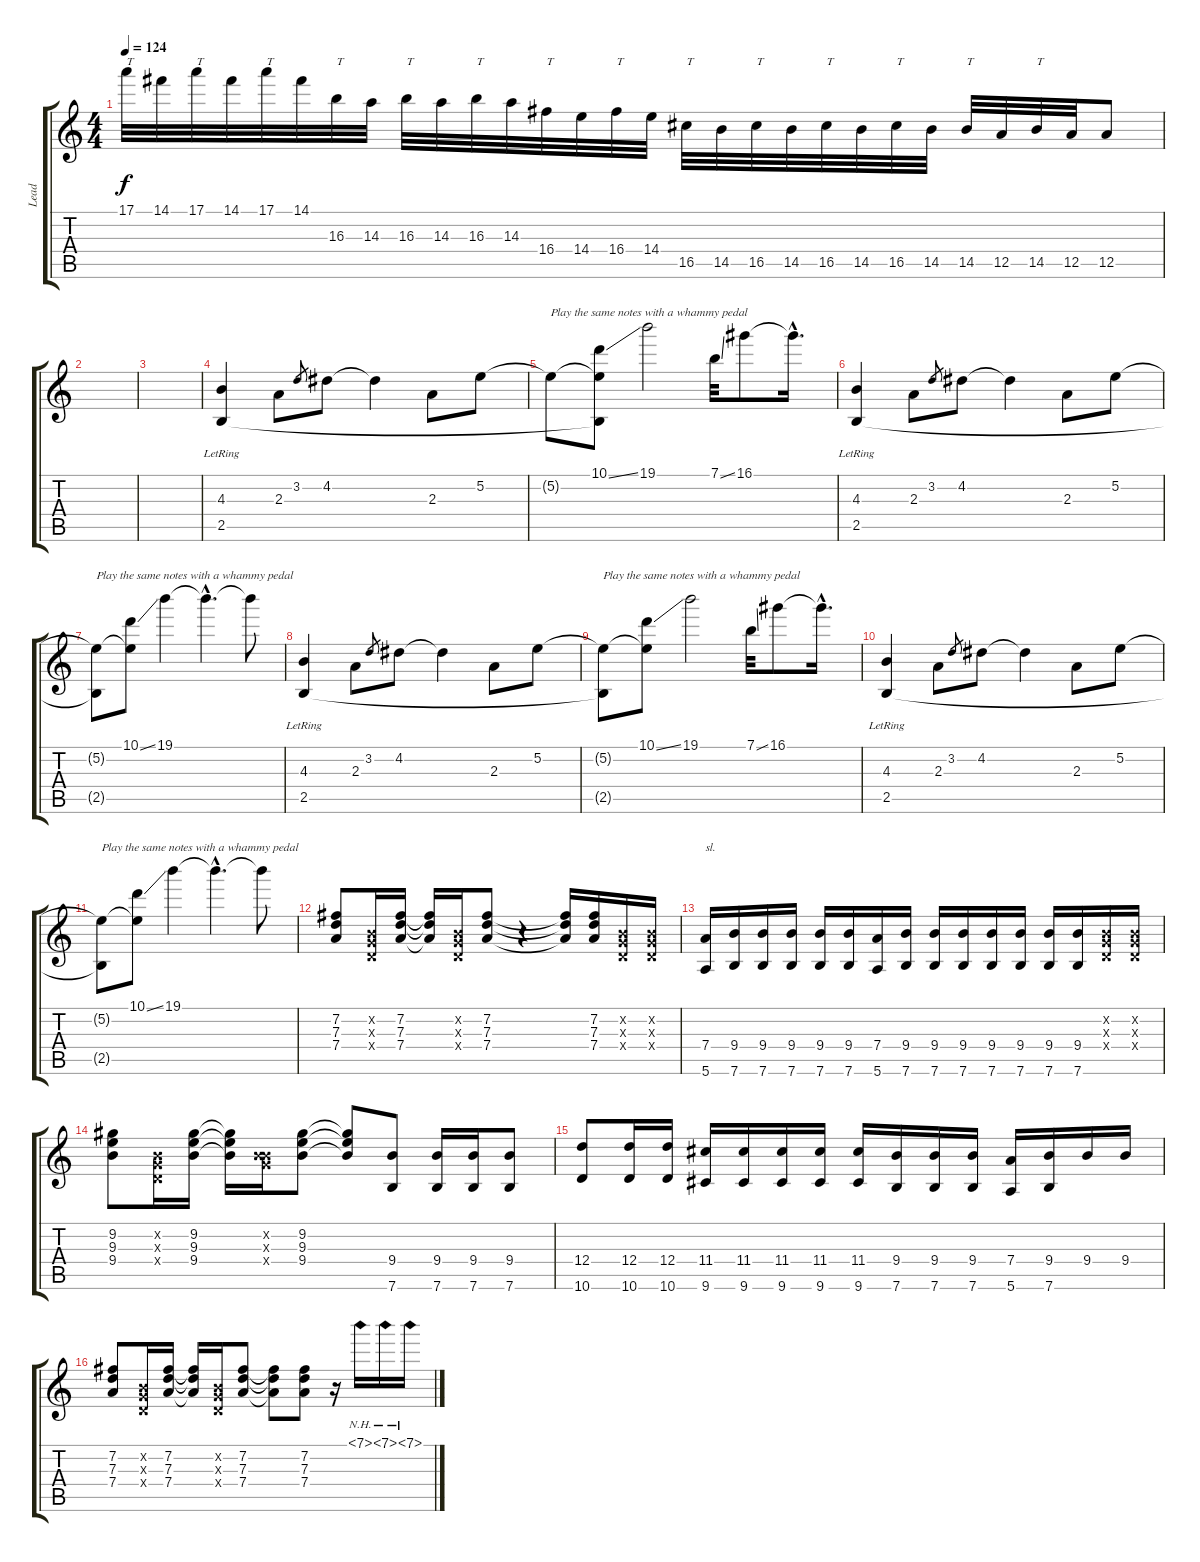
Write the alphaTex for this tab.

\track ("Lead" "Lead") {instrument distortionguitar}
\staff {score tabs}
\tuning (E4 B3 G3 D3 A2 E2) {hide}
\ts (4 4)
\tempo 124
\clef g2
\ks c
17.1.32{txt "T" dy f} 14.1.32 17.1.32{txt "T"} 14.1.32 17.1.32{txt "T"} 14.1.32 16.3.32{txt "T"} 14.3.32 16.3.32{txt "T"} 14.3.32 16.3.32{txt "T"} 14.3.32 16.4.32{txt "T"} 14.4.32 16.4.32{txt "T"} 14.4.32 16.5.32{txt "T"} 14.5.32 16.5.32{txt "T"} 14.5.32 16.5.32{txt "T"} 14.5.32 16.5.32{txt "T"} 14.5.32 14.5.32{txt "T"} 12.5.32 14.5.32{txt "T"} 12.5.32 12.5.8 |
|
|
(4.3{lr} 2.5{lr}).4 2.3.8 3.2.8{gr} 4.2.8 4.2{t}.4 2.3.8 5.2.8 |
5.2{t}.8{txt "Play the same notes with a whammy pedal"} (10.1{ss} 5.2{t} 2.5{t}).8 19.1.2 7.1{ss}.32 16.1.8 16.1{hac t}.16{d} |
(4.3{lr} 2.5{lr}).4 2.3.8 3.2.8{gr} 4.2.8 4.2{t}.4 2.3.8 5.2.8 |
(5.2{t} 2.5{t}).8{txt "Play the same notes with a whammy pedal"} (10.1{ss} 5.2{t}).8 19.1.4 19.1{hac t}.4{d} 19.1{t}.8 |
(4.3{lr} 2.5{lr}).4 2.3.8 3.2.8{gr} 4.2.8 4.2{t}.4 2.3.8 5.2.8 |
(5.2{t} 2.5{t}).8{txt "Play the same notes with a whammy pedal"} (10.1{ss} 5.2{t}).8 19.1.2 7.1{ss}.32 16.1.8 16.1{hac t}.16{d} |
(4.3{lr} 2.5{lr}).4 2.3.8 3.2.8{gr} 4.2.8 4.2{t}.4 2.3.8 5.2.8 |
(5.2{t} 2.5{t}).8{txt "Play the same notes with a whammy pedal"} (10.1{ss} 5.2{t}).8 19.1.4 19.1{hac t}.4{d} 19.1{t}.8 |
(7.2 7.3 7.4).8 (0.2{x} 0.3{x} 0.4{x}).16 (7.2 7.3 7.4).16 (7.2{t} 7.3{t} 7.4{t}).16 (0.2{x} 0.3{x} 0.4{x}).16 (7.2 7.3 7.4).8 r.4 (7.2{t} 7.3{t} 7.4{t}).16 (7.2 7.3 7.4).16 (0.2{x} 0.3{x} 0.4{x}).16 (0.2{x} 0.3{x} 0.4{x}).16 |
(7.4 5.6).16{txt "sl."} (9.4 7.6).16 (9.4 7.6).16 (9.4 7.6).16 (9.4 7.6).16 (9.4 7.6).16 (7.4 5.6).16 (9.4 7.6).16 (9.4 7.6).16 (9.4 7.6).16 (9.4 7.6).16 (9.4 7.6).16 (9.4 7.6).16 (9.4 7.6).16 (0.2{x} 0.3{x} 0.4{x}).16 (0.2{x} 0.3{x} 0.4{x}).16 |
(9.2 9.3 9.4).8 (0.2{x} 0.3{x} 0.4{x}).16 (9.2 9.3 9.4).16 (9.2{t} 9.3{t} 9.4{t}).16 (0.2{x} 0.3{x} 9.4{x}).16 (9.2 9.3 9.4).8 (9.2{t} 9.3{t} 9.4{t}).8 (9.4 7.6).8 (9.4 7.6).16 (9.4 7.6).16 (9.4 7.6).8 |
(12.4 10.6).8 (12.4 10.6).16 (12.4 10.6).16 (11.4 9.6).16 (11.4 9.6).16 (11.4 9.6).16 (11.4 9.6).16 (11.4 9.6).16 (9.4 7.6).16 (9.4 7.6).16 (9.4 7.6).16 (7.4 5.6).16 (9.4 7.6).16 9.4.16 9.4.16 |
(7.2 7.3 7.4).8 (0.2{x} 0.3{x} 0.4{x}).16 (7.2 7.3 7.4).16 (7.2{t} 7.3{t} 7.4{t}).16 (0.2{x} 0.3{x} 0.4{x}).16 (7.2 7.3 7.4).8 (7.2{t} 7.3{t} 7.4{t}).8 (7.2 7.3 7.4).8 r.16 7.1{nh}.16 7.1{nh}.16 7.1{nh}.16
